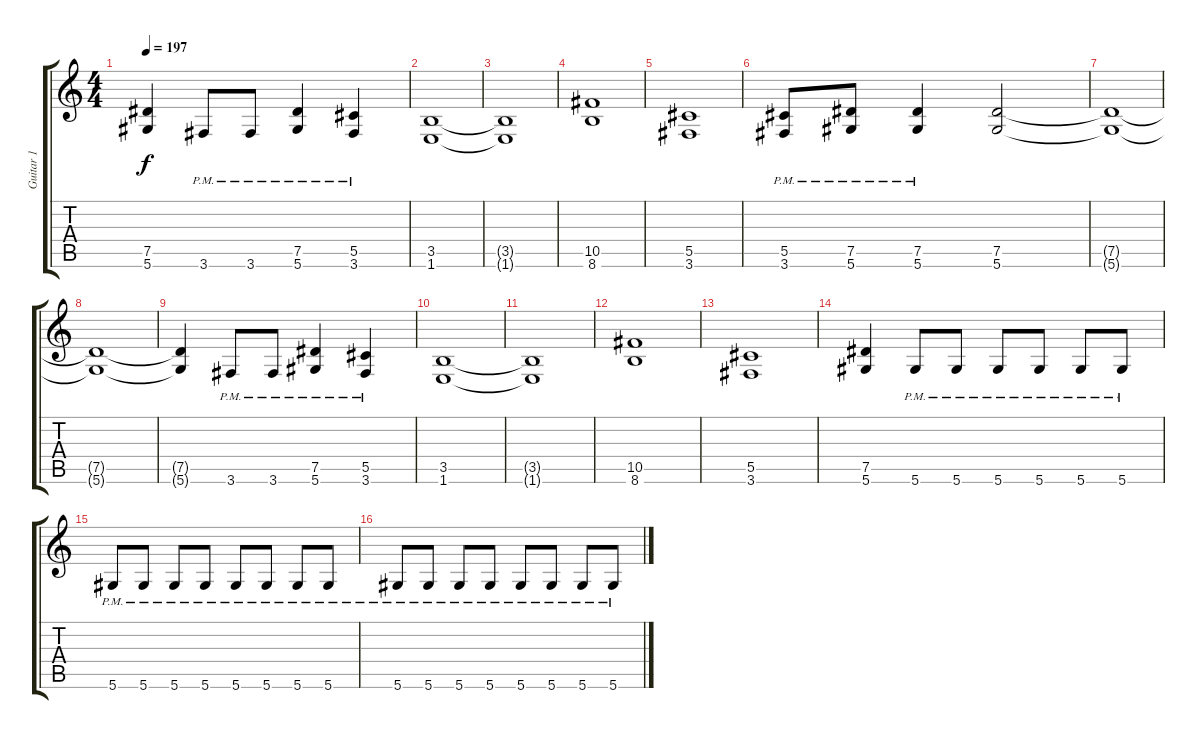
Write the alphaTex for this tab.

\track ("Guitar 1" "Guitar 1") {instrument acousticguitarsteel}
\staff {score tabs}
\tuning (Eb4 Bb3 Gb3 Db3 Ab2 Eb2) {hide}
\ts (4 4)
\tempo 197
\clef g2
\ks c
(7.5{t} 5.6{t}).4{dy f} 3.6{pm}.8 3.6{pm}.8 (7.5{pm} 5.6{pm}).4 (5.5{pm} 3.6{pm}).4 |
(3.5 1.6).1 |
(3.5{t} 1.6{t}).1 |
(10.5 8.6).1 |
(5.5 3.6).1 |
(5.5{pm} 3.6{pm}).8 (7.5{pm} 5.6{pm}).8 (7.5{pm} 5.6{pm}).4 (7.5 5.6).2 |
(7.5{t} 5.6{t}).1 |
(7.5{t} 5.6{t}).1 |
(7.5{t} 5.6{t}).4 3.6{pm}.8 3.6{pm}.8 (7.5{pm} 5.6{pm}).4 (5.5{pm} 3.6{pm}).4 |
(3.5 1.6).1 |
(3.5{t} 1.6{t}).1 |
(10.5 8.6).1 |
(5.5 3.6).1 |
(7.5 5.6).4 5.6{pm}.8 5.6{pm}.8 5.6{pm}.8 5.6{pm}.8 5.6{pm}.8 5.6{pm}.8 |
5.6{pm}.8 5.6{pm}.8 5.6{pm}.8 5.6{pm}.8 5.6{pm}.8 5.6{pm}.8 5.6{pm}.8 5.6{pm}.8 |
5.6{pm}.8 5.6{pm}.8 5.6{pm}.8 5.6{pm}.8 5.6{pm}.8 5.6{pm}.8 5.6{pm}.8 5.6{pm}.8
